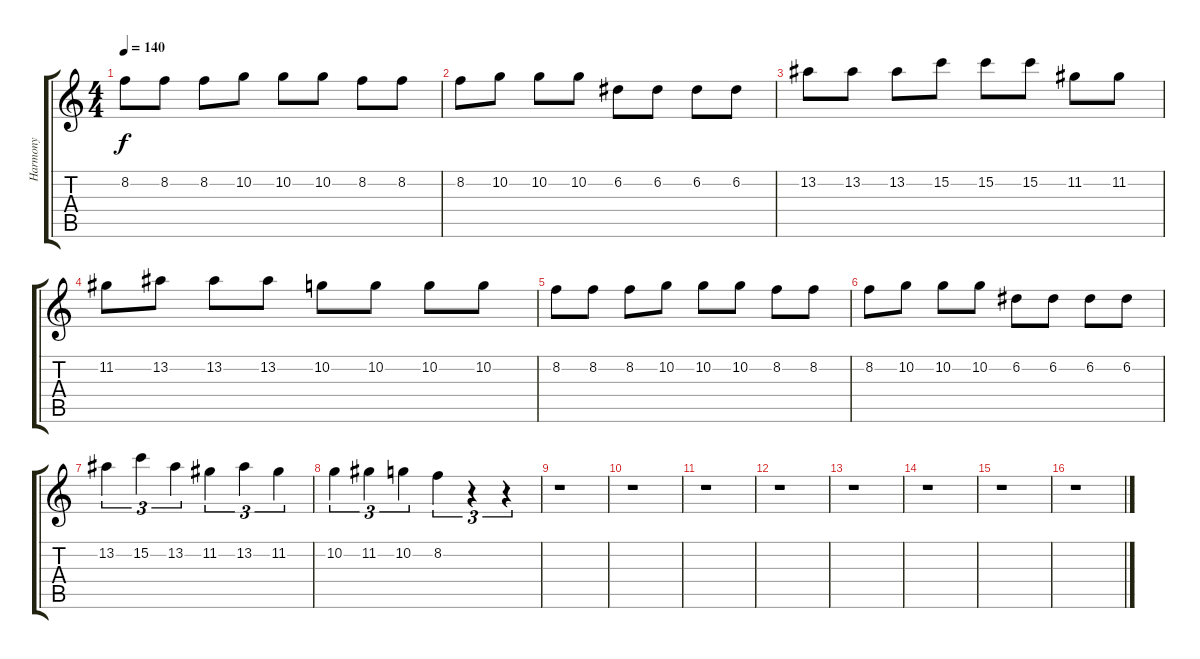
\track ("Harmony" "Harmony") {instrument distortionguitar}
\staff {score tabs}
\tuning (D4 A3 F3 C3 G2 C2) {hide}
\ts (4 4)
\tempo 140
\clef g2
\ks c
8.2.8{dy f} 8.2.8 8.2.8 10.2.8 10.2.8 10.2.8 8.2.8 8.2.8 |
8.2.8 10.2.8 10.2.8 10.2.8 6.2.8 6.2.8 6.2.8 6.2.8 |
13.2.8 13.2.8 13.2.8 15.2.8 15.2.8 15.2.8 11.2.8 11.2.8 |
11.2.8 13.2.8 13.2.8 13.2.8 10.2.8 10.2.8 10.2.8 10.2.8 |
8.2.8 8.2.8 8.2.8 10.2.8 10.2.8 10.2.8 8.2.8 8.2.8 |
8.2.8 10.2.8 10.2.8 10.2.8 6.2.8 6.2.8 6.2.8 6.2.8 |
13.2.4{tu (3 2)} 15.2.4{tu (3 2)} 13.2.4{tu (3 2)} 11.2.4{tu (3 2)} 13.2.4{tu (3 2)} 11.2.4{tu (3 2)} |
10.2.4{tu (3 2)} 11.2.4{tu (3 2)} 10.2.4{tu (3 2)} 8.2.4{tu (3 2)} r.4{tu (3 2)} r.4{tu (3 2)} |
r.1 |
r.1 |
r.1 |
r.1 |
r.1 |
r.1 |
r.1 |
r.1
